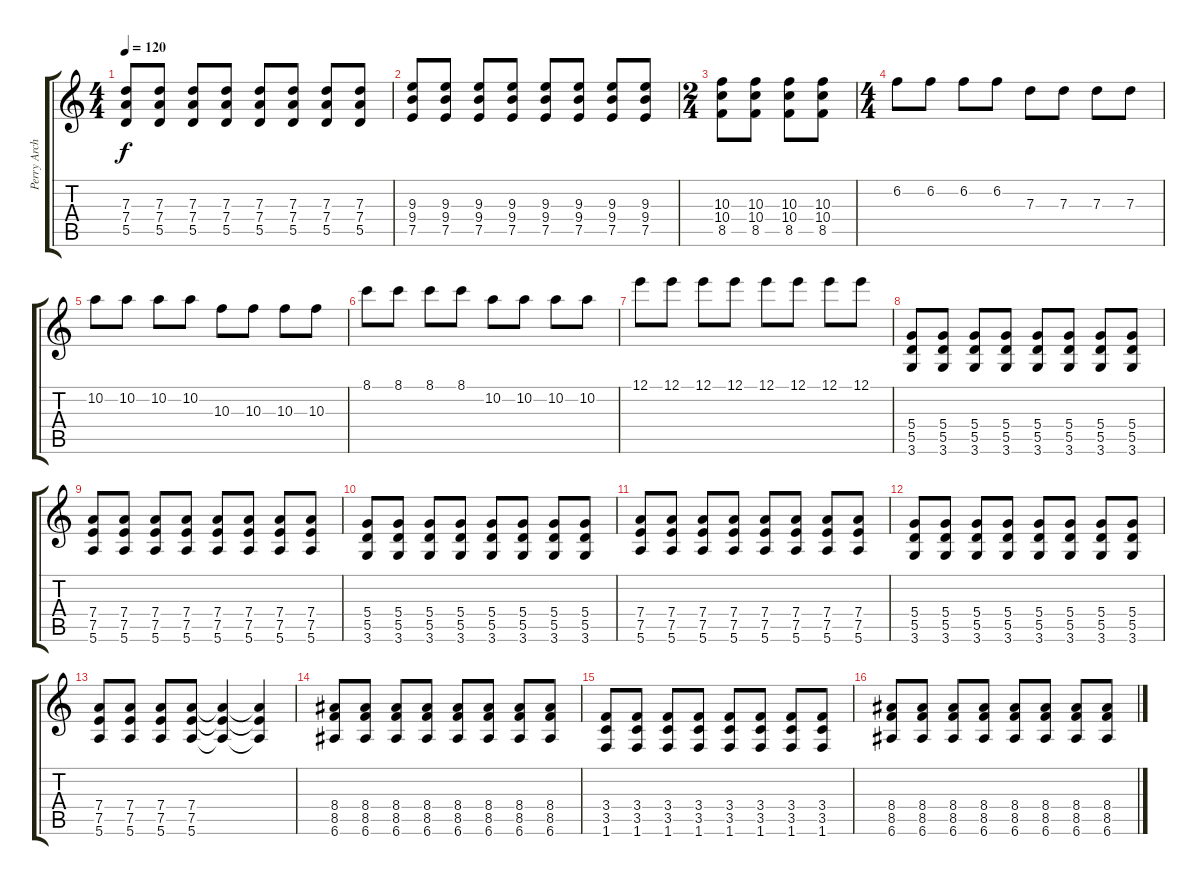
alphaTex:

\track ("Perry Archangelo Bamonte" "Perry Arch") {instrument overdrivenguitar}
\staff {score tabs}
\tuning (E4 B3 G3 D3 A2 E2) {hide}
\ts (4 4)
\tempo 120
\clef g2
\ks c
(7.3 7.4 5.5).8{dy f} (7.3 7.4 5.5).8 (7.3 7.4 5.5).8 (7.3 7.4 5.5).8 (7.3 7.4 5.5).8 (7.3 7.4 5.5).8 (7.3 7.4 5.5).8 (7.3 7.4 5.5).8 |
(9.3 9.4 7.5).8 (9.3 9.4 7.5).8 (9.3 9.4 7.5).8 (9.3 9.4 7.5).8 (9.3 9.4 7.5).8 (9.3 9.4 7.5).8 (9.3 9.4 7.5).8 (9.3 9.4 7.5).8 |
\ts (2 4)
(10.3 10.4 8.5).8 (10.3 10.4 8.5).8 (10.3 10.4 8.5).8 (10.3 10.4 8.5).8 |
\ts (4 4)
6.2.8{instrument overdrivenguitar} 6.2.8 6.2.8 6.2.8 7.3.8 7.3.8 7.3.8 7.3.8 |
10.2.8{instrument overdrivenguitar} 10.2.8 10.2.8 10.2.8 10.3.8 10.3.8 10.3.8 10.3.8 |
8.1.8{instrument overdrivenguitar} 8.1.8 8.1.8 8.1.8 10.2.8 10.2.8 10.2.8 10.2.8 |
12.1.8{instrument overdrivenguitar} 12.1.8 12.1.8 12.1.8 12.1.8 12.1.8 12.1.8 12.1.8 |
(5.4 5.5 3.6).8 (5.4 5.5 3.6).8 (5.4 5.5 3.6).8 (5.4 5.5 3.6).8 (5.4 5.5 3.6).8 (5.4 5.5 3.6).8 (5.4 5.5 3.6).8 (5.4 5.5 3.6).8 |
(7.4 7.5 5.6).8 (7.4 7.5 5.6).8 (7.4 7.5 5.6).8 (7.4 7.5 5.6).8 (7.4 7.5 5.6).8 (7.4 7.5 5.6).8 (7.4 7.5 5.6).8 (7.4 7.5 5.6).8 |
(5.4 5.5 3.6).8 (5.4 5.5 3.6).8 (5.4 5.5 3.6).8 (5.4 5.5 3.6).8 (5.4 5.5 3.6).8 (5.4 5.5 3.6).8 (5.4 5.5 3.6).8 (5.4 5.5 3.6).8 |
(7.4 7.5 5.6).8 (7.4 7.5 5.6).8 (7.4 7.5 5.6).8 (7.4 7.5 5.6).8 (7.4 7.5 5.6).8 (7.4 7.5 5.6).8 (7.4 7.5 5.6).8 (7.4 7.5 5.6).8 |
(5.4 5.5 3.6).8 (5.4 5.5 3.6).8 (5.4 5.5 3.6).8 (5.4 5.5 3.6).8 (5.4 5.5 3.6).8 (5.4 5.5 3.6).8 (5.4 5.5 3.6).8 (5.4 5.5 3.6).8 |
(7.4 7.5 5.6).8 (7.4 7.5 5.6).8 (7.4 7.5 5.6).8 (7.4 7.5 5.6).8 (7.4{t} 7.5{t} 5.6{t}).4 (7.4{t} 7.5{t} 5.6{t}).4 |
(8.4 8.5 6.6).8 (8.4 8.5 6.6).8 (8.4 8.5 6.6).8 (8.4 8.5 6.6).8 (8.4 8.5 6.6).8 (8.4 8.5 6.6).8 (8.4 8.5 6.6).8 (8.4 8.5 6.6).8 |
(3.4 3.5 1.6).8 (3.4 3.5 1.6).8 (3.4 3.5 1.6).8 (3.4 3.5 1.6).8 (3.4 3.5 1.6).8 (3.4 3.5 1.6).8 (3.4 3.5 1.6).8 (3.4 3.5 1.6).8 |
(8.4 8.5 6.6).8 (8.4 8.5 6.6).8 (8.4 8.5 6.6).8 (8.4 8.5 6.6).8 (8.4 8.5 6.6).8 (8.4 8.5 6.6).8 (8.4 8.5 6.6).8 (8.4 8.5 6.6).8
